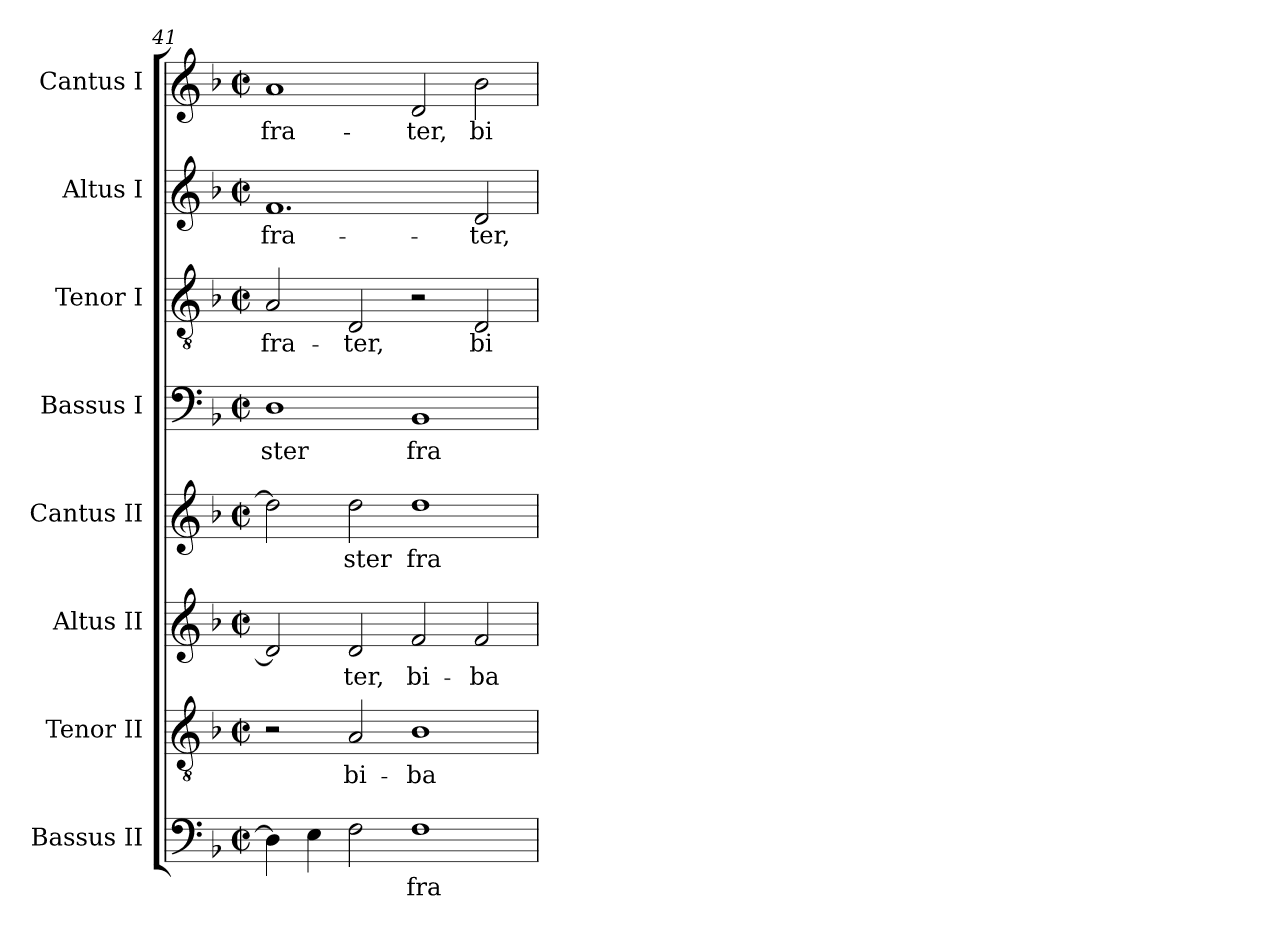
**kern	**text	**kern	**text	**kern	**text	**kern	**text	**kern	**text	**kern	**text	**kern	**text	**kern	**text
*part8	*part8	*part7	*part7	*part6	*part6	*part5	*part5	*part4	*part4	*part3	*part3	*part2	*part2	*part1	*part1
*staff8	*staff8	*staff7	*staff7	*staff6	*staff6	*staff5	*staff5	*staff4	*staff4	*staff3	*staff3	*staff2	*staff2	*staff1	*staff1
*I"Bassus II	*	*I"Tenor II	*	*I"Altus II	*	*I"Cantus II	*	*I"Bassus I	*	*I"Tenor I	*	*I"Altus I	*	*I"Cantus I	*
*clefF4	*	*clefGv2	*	*clefG2	*	*clefG2	*	*clefF4	*	*clefGv2	*	*clefG2	*	*clefG2	*
*k[b-]	*	*k[b-]	*	*k[b-]	*	*k[b-]	*	*k[b-]	*	*k[b-]	*	*k[b-]	*	*k[b-]	*
*F:	*	*F:	*	*F:	*	*F:	*	*F:	*	*F:	*	*F:	*	*F:	*
*M2/2	*	*M2/2	*	*M2/2	*	*M2/2	*	*M2/2	*	*M2/2	*	*M2/2	*	*M2/2	*
*met(c|)	*	*met(c|)	*	*met(c|)	*	*met(c|)	*	*met(c|)	*	*met(c|)	*	*met(c|)	*	*met(c|)	*
=41	=41	=41	=41	=41	=41	=41	=41	=41	=41	=41	=41	=41	=41	=41	=41
!	!	!	!	!	!	!	!	!	!LO:LY:b:cj	!	!LO:LY:b:cj	!	!LO:LY:b:cj	!	!LO:LY:b:cj
4D\]	.	2r	.	2d/]	.	2dd\]	.	1D	ster	2A/	fra-	1.f	fra-	1a	fra-
4E\	.	.	.	.	.	.	.	.	.	.	.	.	.	.	.
!	!	!	!LO:LY:b:cj	!	!LO:LY:b:cj	!	!LO:LY:b:cj	!	!	!	!LO:LY:b:cj	!	!	!	!
2F\	.	2A/	bi-	2d/	-ter,	2dd\	-ster	.	.	2D/	-ter,	.	.	.	.
!	!LO:LY:b:cj	!	!LO:LY:b:cj	!	!LO:LY:b:cj	!	!LO:LY:b:cj	!	!LO:LY:b:cj	!	!	!	!	!	!LO:LY:b:cj
1F	fra	1B-	-ba-	2f/	bi-	1dd	fra-	1BB-	fra	2r	.	.	.	2d/	-ter,
!	!	!	!	!	!LO:LY:b:cj	!	!	!	!	!	!LO:LY:b:cj	!	!LO:LY:b:cj	!	!LO:LY:b:cj
.	.	.	.	2f/	-ba-	.	.	.	.	2D/	bi-	2d/	-ter,	2b-\	bi-
=	=	=	=	=	=	=	=	=	=	=	=	=	=	=	=
*-	*-	*-	*-	*-	*-	*-	*-	*-	*-	*-	*-	*-	*-	*-	*-
